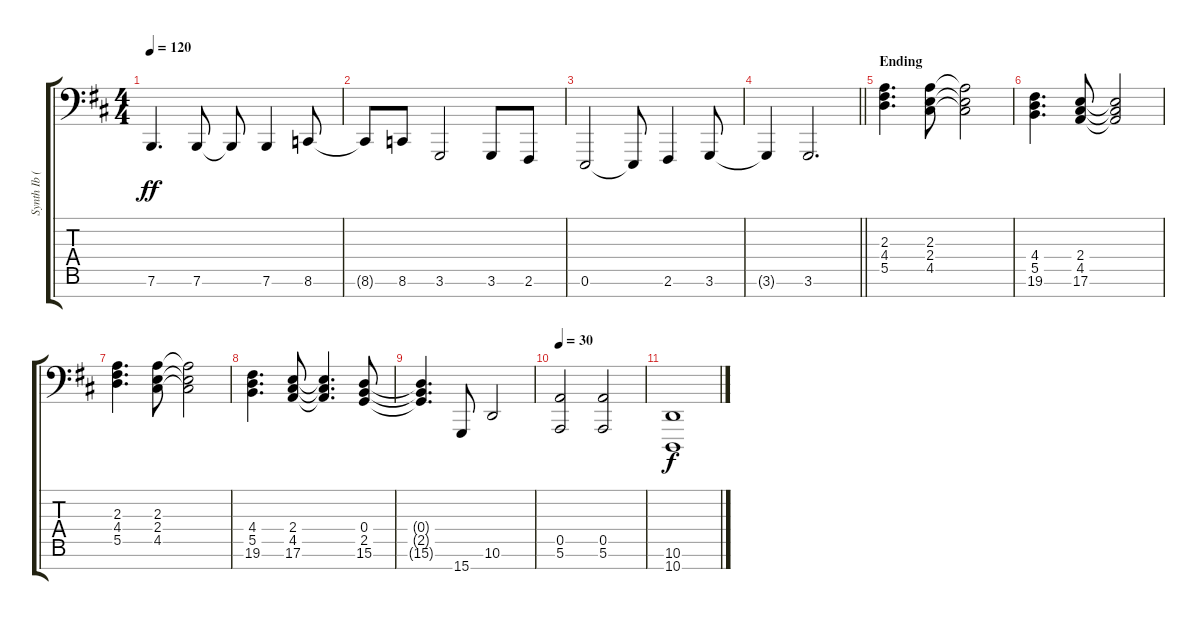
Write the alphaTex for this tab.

\track ("Synth Ib (Kotobuki Tsumugi)" "Synth Ib (") {instrument electricgrandpiano}
\staff {score tabs}
\tuning (E4 B3 G3 D3 A2 E1 E0) {hide}
\ts (4 4)
\tempo 120
\clef f4
\ks d
7.6{t}.4{d dy ff} 7.6.8 7.6{t}.8 7.6.4 8.6.8 |
8.6{t}.8 8.6.8 3.6.2 3.6.8 2.6.8 |
0.6.2 0.6{t}.8 2.6.4 3.6.8 |
\barLineRight lightlight
3.6{t}.4 3.6.2{d} |
\section ("" "Ending")
(2.3 4.4 5.5).4{d} (2.3 2.4 4.5).8 (2.3{t} 2.4{t} 4.5{t}).2 |
(4.4 5.5 19.6).4{d} (2.4 4.5 17.6).8 (2.4{t} 4.5{t} 17.6{t}).2 |
(2.3 4.4 5.5).4{d} (2.3 2.4 4.5).8 (2.3{t} 2.4{t} 4.5{t}).2 |
(4.4 5.5 19.6).4{d} (2.4 4.5 17.6).8 (2.4{t} 4.5{t} 17.6{t}).4{d} (0.4 2.5 15.6).8 |
(0.4{t} 2.5{t} 15.6{t}).4{d} 15.7.8 10.6.2 |
\tempo 30
(0.5 5.6).2 (0.5 5.6).2 |
(10.6 10.7).1{dy f}
